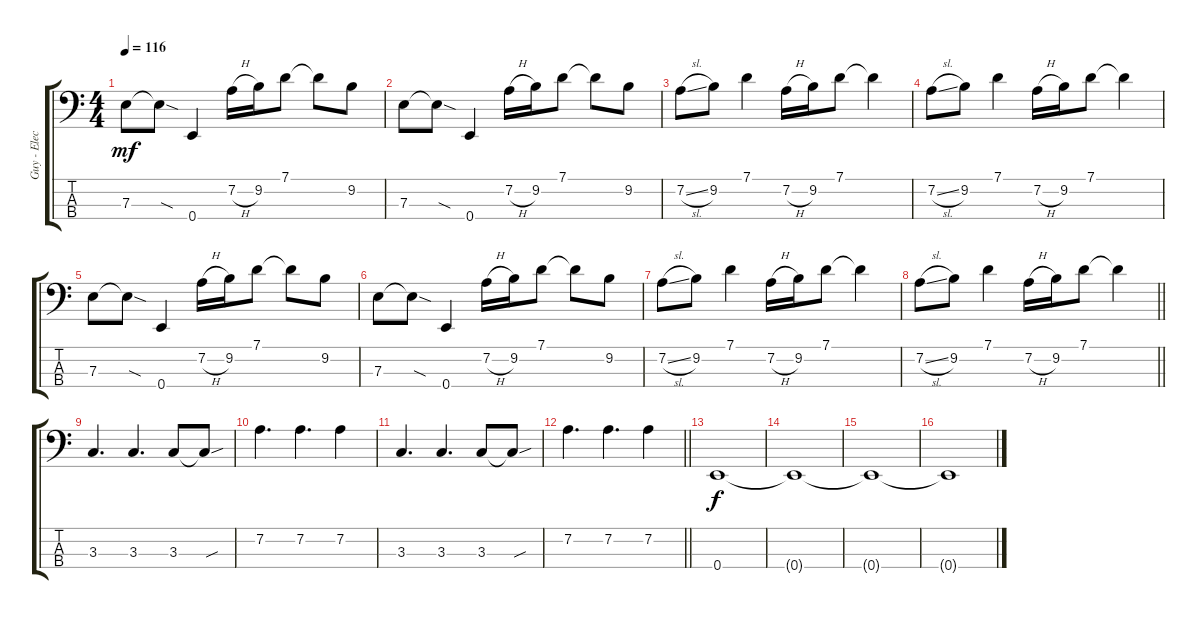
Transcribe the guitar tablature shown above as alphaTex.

\track ("Guy - Electric Bass" "Guy - Elec") {instrument electricbassfinger}
\staff {score tabs}
\tuning (G2 D2 A1 E1) {hide}
\ts (4 4)
\tempo 116
\clef f4
\ks c
7.3.8{dy mf} 7.3{sod t}.8 0.4.4 7.2{h}.16 9.2.16 7.1.8 7.1{t}.8 9.2.8 |
7.3.8 7.3{sod t}.8 0.4.4 7.2{h}.16 9.2.16 7.1.8 7.1{t}.8 9.2.8 |
7.2{sl}.8 9.2.8 7.1.4 7.2{h}.16 9.2.16 7.1.8 7.1{t}.4 |
7.2{sl}.8 9.2.8 7.1.4 7.2{h}.16 9.2.16 7.1.8 7.1{t}.4 |
7.3.8 7.3{sod t}.8 0.4.4 7.2{h}.16 9.2.16 7.1.8 7.1{t}.8 9.2.8 |
7.3.8 7.3{sod t}.8 0.4.4 7.2{h}.16 9.2.16 7.1.8 7.1{t}.8 9.2.8 |
7.2{sl}.8 9.2.8 7.1.4 7.2{h}.16 9.2.16 7.1.8 7.1{t}.4 |
\barLineRight lightlight
7.2{sl}.8 9.2.8 7.1.4 7.2{h}.16 9.2.16 7.1.8 7.1{t}.4 |
3.3.4{d} 3.3.4{d} 3.3.8 3.3{sou t}.8 |
7.2.4{d} 7.2.4{d} 7.2.4 |
3.3.4{d} 3.3.4{d} 3.3.8 3.3{sou t}.8 |
\barLineRight lightlight
7.2.4{d} 7.2.4{d} 7.2.4 |
0.4.1{dy f} |
0.4{t}.1 |
0.4{t}.1 |
0.4{t}.1
